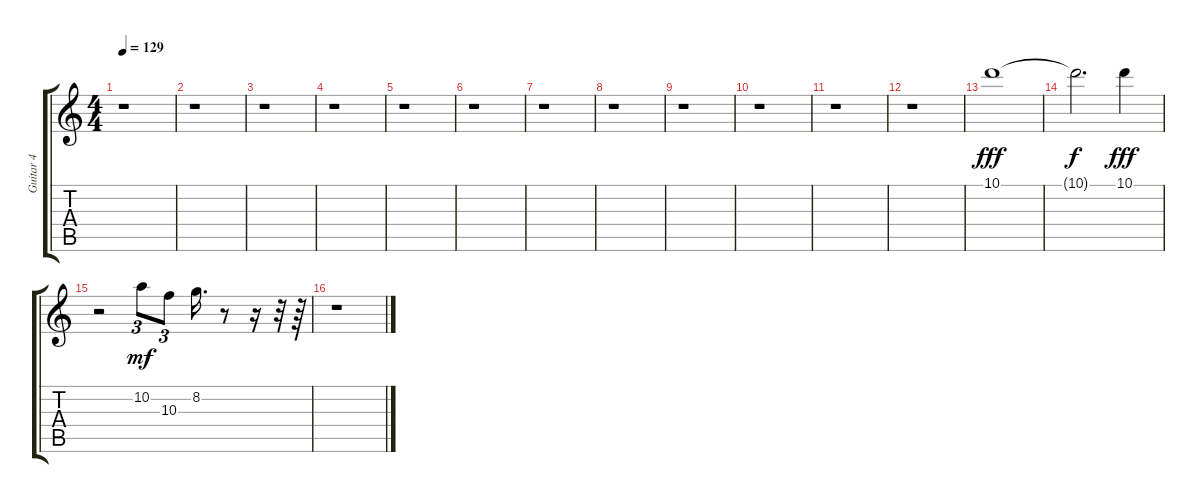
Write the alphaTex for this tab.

\track ("Guitar 4" "Guitar 4") {instrument acousticguitarsteel}
\staff {score tabs}
\tuning (E4 B3 G3 D3 A2 E2) {hide}
\ts (4 4)
\tempo 129
\clef g2
\ks c
r.1{dy fff} |
r.1 |
r.1 |
r.1 |
r.1 |
r.1 |
r.1 |
r.1 |
r.1 |
r.1 |
r.1 |
r.1 |
10.1.1 |
10.1{t}.2{d dy f} 10.1.4{dy fff} |
r.2 10.2.8{tu (3 2) dy mf} 10.3.8{tu (3 2)} 8.2.16{d} r.8 r.16 r.32 r.64 |
r.1
